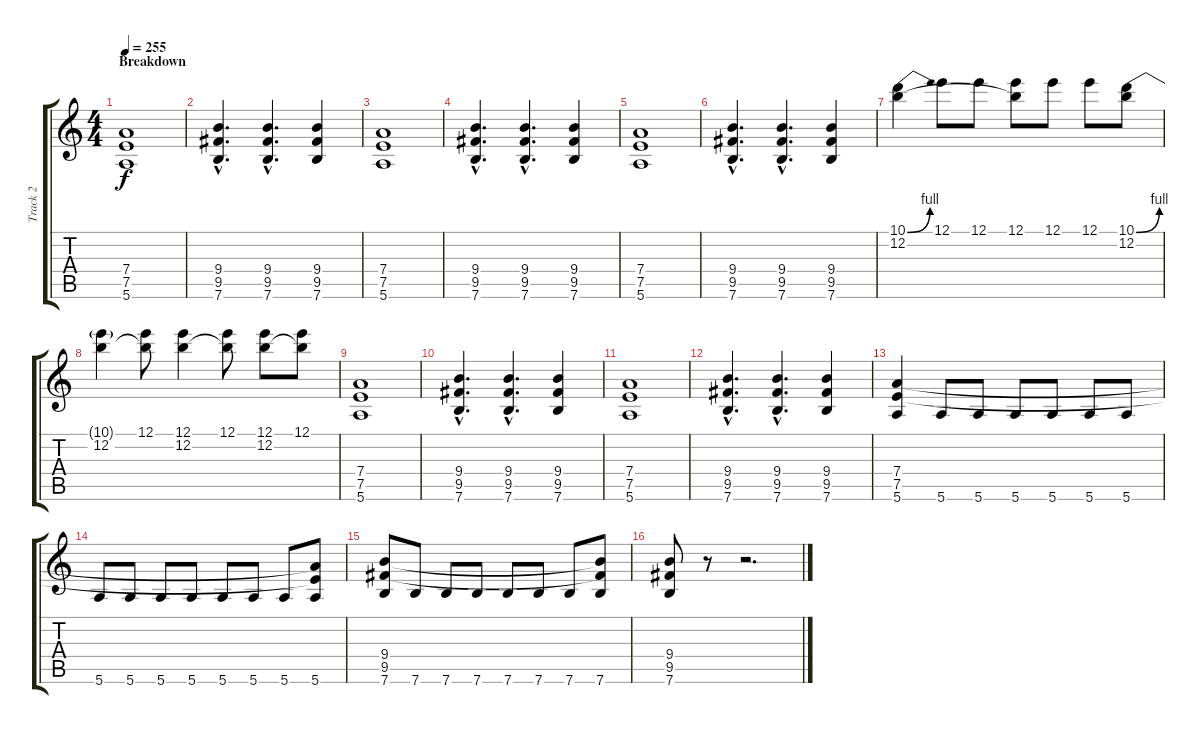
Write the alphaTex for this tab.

\track ("Track 2" "Track 2") {instrument overdrivenguitar}
\staff {score tabs}
\tuning (E4 B3 G3 D3 A2 E2) {hide}
\ts (4 4)
\section ("" "Breakdown")
\tempo 255
\clef g2
\ks c
(7.4 7.5 5.6).1{dy f} |
(9.4{hac} 9.5{hac} 7.6{hac}).4{d} (9.4{hac} 9.5{hac} 7.6{hac}).4{d} (9.4 9.5 7.6).4 |
(7.4 7.5 5.6).1 |
(9.4{hac} 9.5{hac} 7.6{hac}).4{d} (9.4{hac} 9.5{hac} 7.6{hac}).4{d} (9.4 9.5 7.6).4 |
(7.4 7.5 5.6).1 |
(9.4{hac} 9.5{hac} 7.6{hac}).4{d} (9.4{hac} 9.5{hac} 7.6{hac}).4{d} (9.4 9.5 7.6).4 |
(10.1{be (bend 0 0 60 4)} 12.2).4 12.1.8 12.1.8 (12.1 12.2{t}).8 12.1.8 12.1.8 (10.1{be (bend 0 0 60 4)} 12.2).8 |
(10.1{t} 12.2).4 (12.1 12.2{t}).8 (12.1 12.2).4 (12.1 12.2{t}).8 (12.1 12.2).8 (12.1 12.2{t}).8 |
(7.4 7.5 5.6).1 |
(9.4{hac} 9.5{hac} 7.6{hac}).4{d} (9.4{hac} 9.5{hac} 7.6{hac}).4{d} (9.4 9.5 7.6).4 |
(7.4 7.5 5.6).1 |
(9.4{hac} 9.5{hac} 7.6{hac}).4{d} (9.4{hac} 9.5{hac} 7.6{hac}).4{d} (9.4 9.5 7.6).4 |
(7.4 7.5 5.6).4 5.6.8 5.6.8 5.6.8 5.6.8 5.6.8 5.6.8 |
5.6.8 5.6.8 5.6.8 5.6.8 5.6.8 5.6.8 5.6.8 (7.4{t} 7.5{t} 5.6).8 |
(9.4 9.5 7.6).8 7.6.8 7.6.8 7.6.8 7.6.8 7.6.8 7.6.8 (9.4{t} 9.5{t} 7.6).8 |
(9.4 9.5 7.6).8 r.8 r.2{d}
